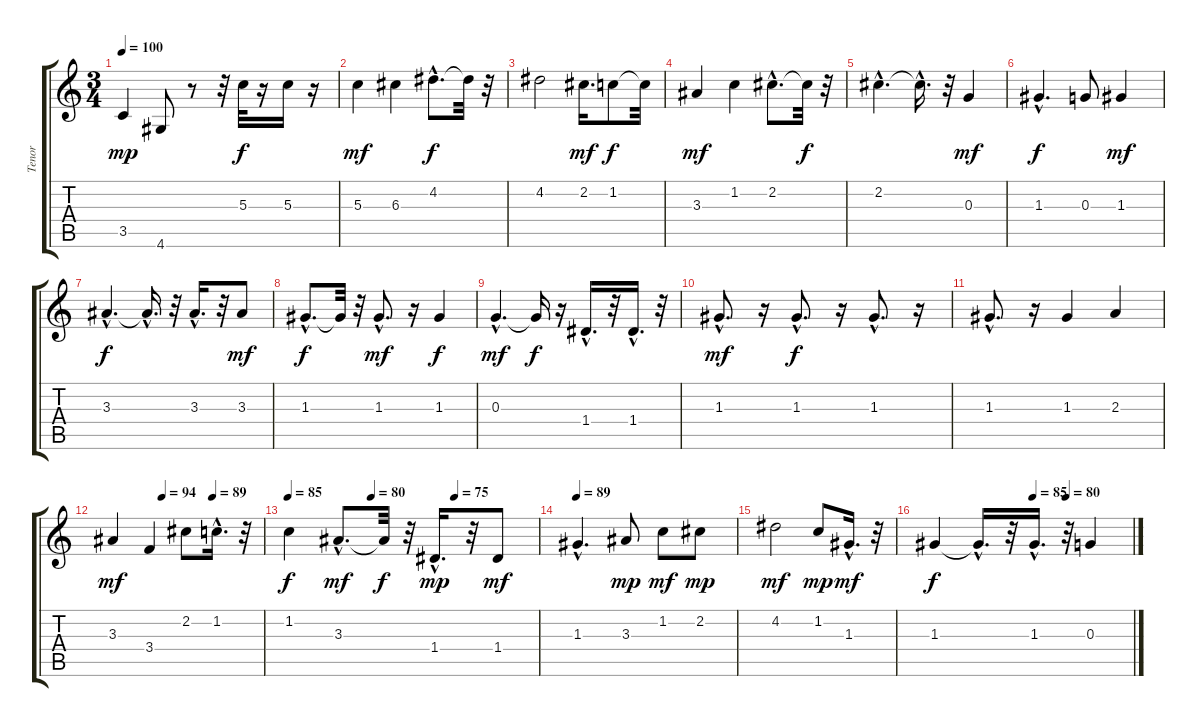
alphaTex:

\track ("Tenor" "Tenor") {instrument distortionguitar}
\staff {score tabs}
\tuning (E4 B3 G3 D3 A2 E2) {hide}
\ts (3 4)
\tempo 100
\clef g2
\ks c
3.5.4{dy mp} 4.6.8 r.8 r.32 5.3.32{dy f} r.16 5.3.16 r.16 |
5.3.4{dy mf} 6.3.4 4.2{hac}.8{d dy f} 4.2{t}.32 r.32 |
4.2.2 2.2.16{d dy mf} 1.2.8{dy f} 1.2{t}.32 |
3.3.4{dy mf} 1.2.4 2.2{hac}.8{d} 2.2{t}.32{dy f} r.32 |
2.2{hac}.4{d} 2.2{hac t}.16{d} r.32 0.3.4{dy mf} |
1.3{hac}.4{d dy f} 0.3.8 1.3.4{dy mf} |
3.3{hac}.4{d dy f} 3.3{hac t}.16{d} r.32 3.3{hac}.16{d} r.32 3.3.8{dy mf} |
1.3{hac}.8{d dy f} 1.3{t}.32 r.32 1.3{hac}.8{d dy mf} r.16 1.3.4{dy f} |
0.3{hac}.4{d dy mf} 0.3{t}.16{dy f} r.16 1.4{hac}.16{d} r.32 1.4{hac}.16{d} r.32 |
1.3{hac}.8{d dy mf} r.16 1.3{hac}.8{d dy f} r.16 1.3{hac}.8{d} r.16 |
1.3{hac}.8{d} r.16 1.3.4 2.3.4 |
\tempo (94 0.3333333333333333)
\tempo (89 0.6666666666666666)
3.3.4{dy mf} 3.4.4 2.2.8 1.2{hac}.16{d} r.32 |
\tempo 85
\tempo (80 0.3333333333333333)
\tempo (75 0.6666666666666666)
1.2.4{dy f} 3.3{hac}.8{d dy mf} 3.3{t}.32{dy f} r.32 1.4{hac}.16{d dy mp} r.32 1.4.8{dy mf} |
\tempo 89
1.3{hac}.4{d} 3.3.8{dy mp} 1.2.8{dy mf} 2.2.8{dy mp} |
4.2.2{dy mf} 1.2.8{dy mp} 1.3{hac}.16{d dy mf} r.32 |
\tempo (85 0.5)
\tempo (80 0.6666666666666666)
1.3.4{dy f} 1.3{hac t}.16{d} r.32 1.3{hac}.16{d} r.32 0.3.4
